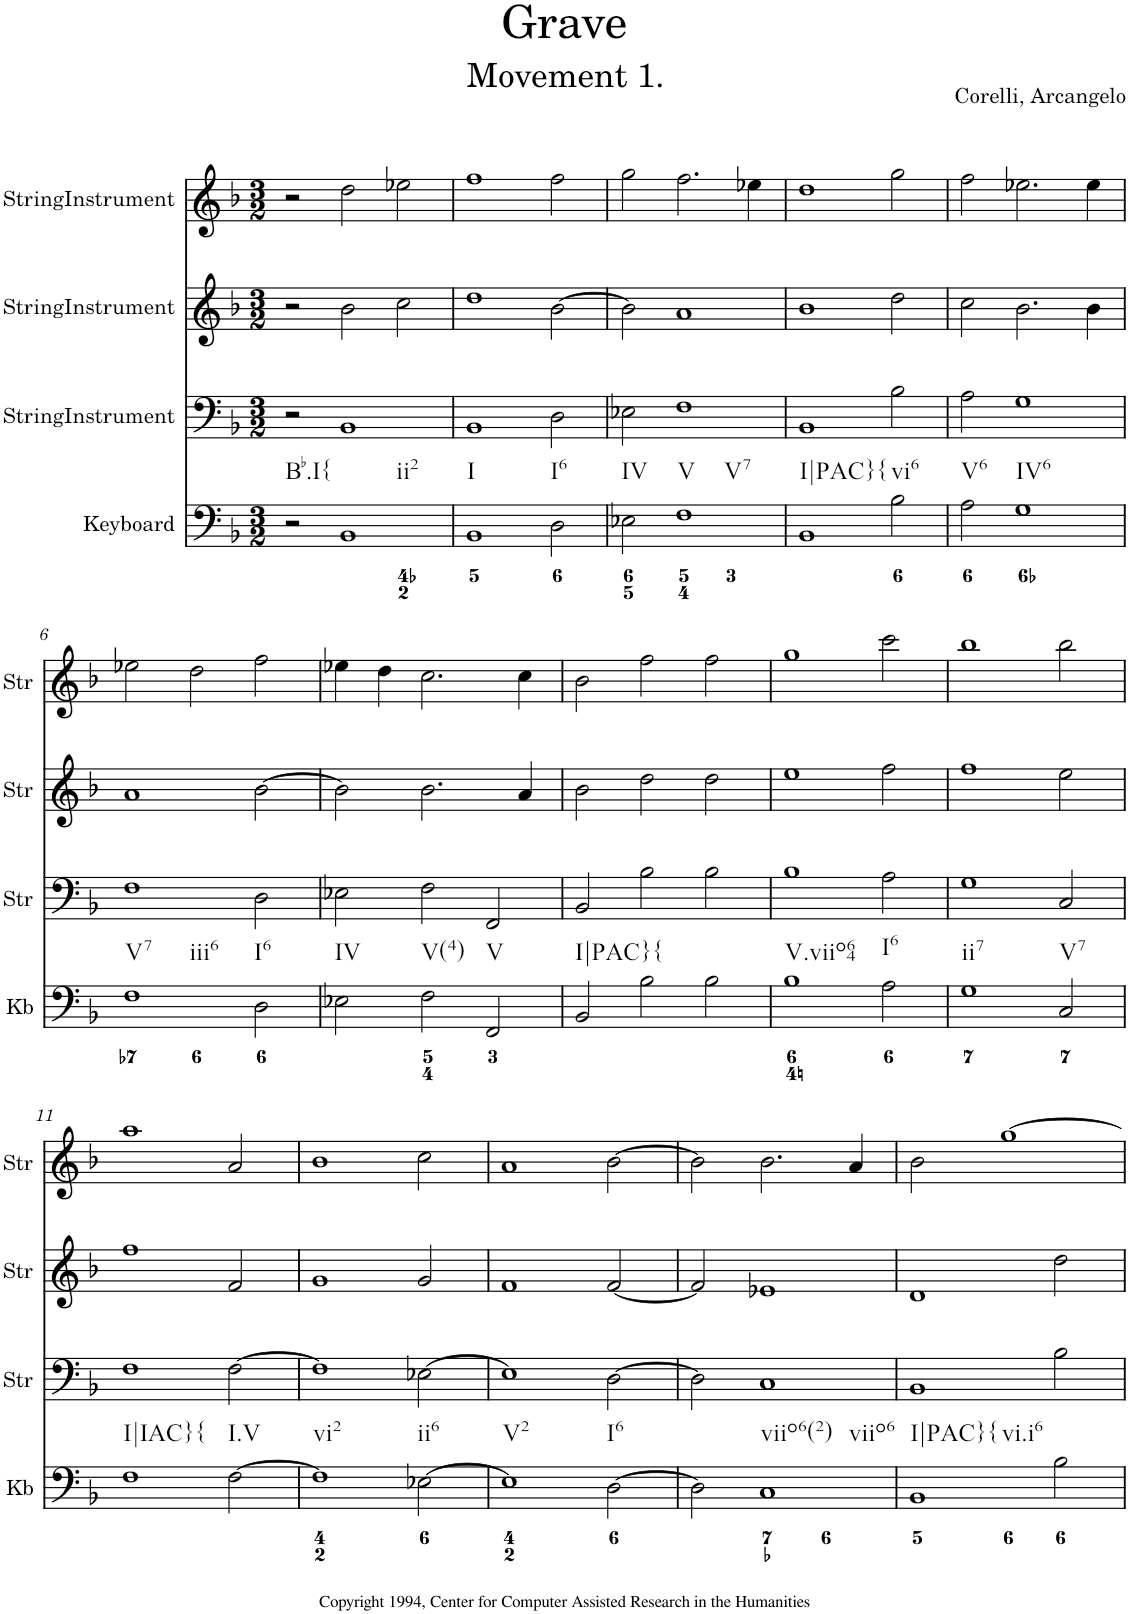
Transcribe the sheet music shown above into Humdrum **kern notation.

**kern	**kern	**kern	**kern
*part4	*part3	*part2	*part1
*staff4	*staff3	*staff2	*staff1
*I"Keyboard	*I"StringInstrument	*I"StringInstrument	*I"StringInstrument
*I'Kb	*I'Str	*I'Str	*I'Str
*clefF4	*clefF4	*clefG2	*clefG2
*k[b-]	*k[b-]	*k[b-]	*k[b-]
*M3/2	*M3/2	*M3/2	*M3/2
=1	=1	=1	=1
!LO:TX:b:t=Bb.I{	!	!	!
2r	2r	2r	2r
!LO:TX:b:t=ii2	!	!	!
1BB-	1BB-	2b-\	2dd\
.	.	2cc\	2ee-X\
=2	=2	=2	=2
!LO:TX:b:t=I	!	!	!
1BB-	1BB-	1dd	1ff
!LO:TX:b:t=I6	!	!	!
2D\	2D\	[2b-\	2ff\
=3	=3	=3	=3
!LO:TX:b:t=IV	!	!	!
2E-X\	2E-X\	2b-\]	2gg\
!LO:TX:b:t=V	!	!	!
!LO:TX:b:t=V7	!	!	!
1F	1F	1a	2.ff\
.	.	.	4ee-X\
=4	=4	=4	=4
!LO:TX:b:t=I|PAC}{	!	!	!
1BB-	1BB-	1b-	1dd
!LO:TX:b:t=vi6	!	!	!
2B-\	2B-\	2dd\	2gg\
=5	=5	=5	=5
!LO:TX:b:t=V6	!	!	!
2A\	2A\	2cc\	2ff\
!LO:TX:b:t=IV6	!	!	!
1G	1G	2.b-\	2.ee-X\
.	.	4b-\	4ee-\
!!LO:LB:g=z
=6	=6	=6	=6
!LO:TX:b:t=V7	!	!	!
!LO:TX:b:t=iii6	!	!	!
1F	1F	1a	2ee-X\
.	.	.	2dd\
!LO:TX:b:t=I6	!	!	!
2D\	2D\	[2b-\	2ff\
=7	=7	=7	=7
!LO:TX:b:t=IV	!	!	!
2E-X\	2E-X\	2b-\]	4ee-X\
.	.	.	4dd\
!LO:TX:b:t=V(4)	!	!	!
2F\	2F\	2.b-\	2.cc\
!LO:TX:b:t=V	!	!	!
2FF/	2FF/	.	.
.	.	4a/	4cc\
=8	=8	=8	=8
!LO:TX:b:t=I|PAC}{	!	!	!
2BB-/	2BB-/	2b-\	2b-\
2B-\	2B-\	2dd\	2ff\
2B-\	2B-\	2dd\	2ff\
=9	=9	=9	=9
!LO:TX:b:t=V.viio64	!	!	!
1B-	1B-	1ee	1gg
!LO:TX:b:t=I6	!	!	!
2A\	2A\	2ff\	2ccc\
=10	=10	=10	=10
!LO:TX:b:t=ii7	!	!	!
1G	1G	1ff	1bb-
!LO:TX:b:t=V7	!	!	!
2C/	2C/	2ee\	2bb-\
!!LO:LB:g=z
=11	=11	=11	=11
!LO:TX:b:t=I|IAC}{	!	!	!
1F	1F	1ff	1aa
!LO:TX:b:t=I.V	!	!	!
[2F\	[2F\	2f/	2a/
=12	=12	=12	=12
!LO:TX:b:t=vi2	!	!	!
1F]	1F]	1g	1b-
!LO:TX:b:t=ii6	!	!	!
[2E-X\	[2E-X\	2g/	2cc\
=13	=13	=13	=13
!LO:TX:b:t=V2	!	!	!
1E-]	1E-]	1f	1a
!LO:TX:b:t=I6	!	!	!
[2D\	[2D\	[2f/	[2b-\
=14	=14	=14	=14
2D\]	2D\]	2f/]	2b-\]
!LO:TX:b:t=viio6(2)	!	!	!
!LO:TX:b:t=viio6	!	!	!
1C	1C	1e-X	2.b-\
.	.	.	4a/
=15	=15	=15	=15
!LO:TX:b:t=I|PAC}{	!	!	!
!LO:TX:b:t=vi.i6	!	!	!
1BB-	1BB-	1d	2b-\
.	.	.	[1gg
2B-\	2B-\	2dd\	.
=	=	=	=
*-	*-	*-	*-
